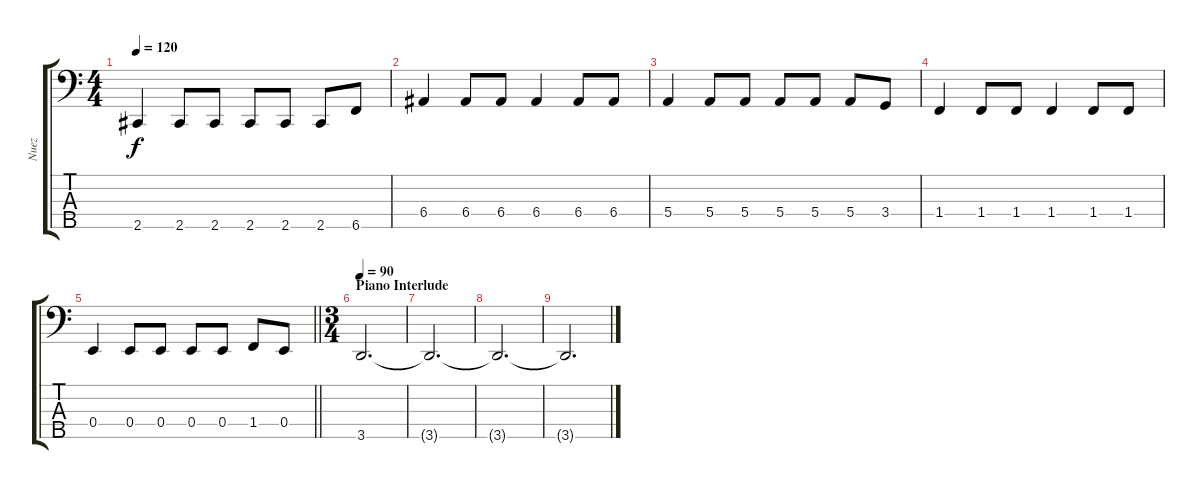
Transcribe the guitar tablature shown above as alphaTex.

\track ("Nuez" "Nuez") {instrument slapbass2}
\staff {score tabs}
\tuning (G2 D2 A1 E1 B0) {hide}
\ts (4 4)
\tempo 120
\clef f4
\ks c
2.5.4{dy f} 2.5.8 2.5.8 2.5.8 2.5.8 2.5.8 6.5.8 |
6.4.4 6.4.8 6.4.8 6.4.4 6.4.8 6.4.8 |
5.4.4 5.4.8 5.4.8 5.4.8 5.4.8 5.4.8 3.4.8 |
1.4.4 1.4.8 1.4.8 1.4.4 1.4.8 1.4.8 |
\barLineRight lightlight
0.4.4 0.4.8 0.4.8 0.4.8 0.4.8 1.4.8 0.4.8 |
\ts (3 4)
\section ("" "Piano Interlude")
\tempo 90
3.5.2{d volume 0} |
3.5{t}.2{d} |
3.5{t}.2{d} |
3.5{t}.2{d}
